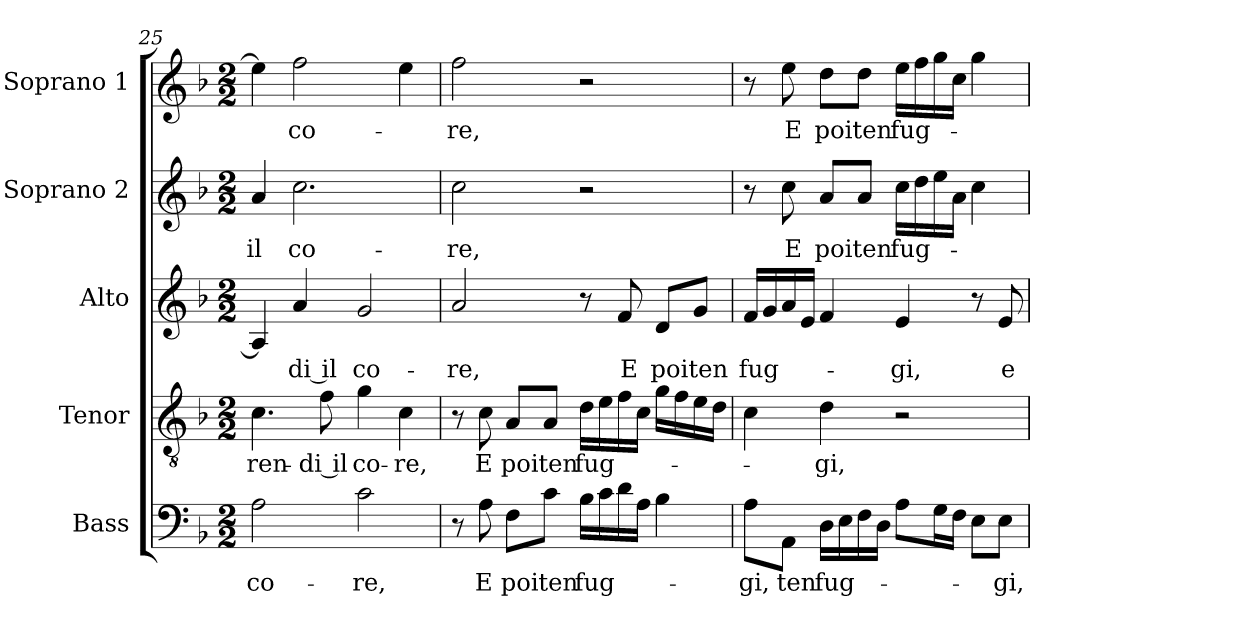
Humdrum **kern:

**kern	**text	**kern	**text	**kern	**text	**kern	**text	**kern	**text
*part5	*part5	*part4	*part4	*part3	*part3	*part2	*part2	*part1	*part1
*staff5	*staff5	*staff4	*staff4	*staff3	*staff3	*staff2	*staff2	*staff1	*staff1
*I"Bass	*	*I"Tenor	*	*I"Alto	*	*I"Soprano 2	*	*I"Soprano 1	*
*I'B	*	*I'T	*	*I'A	*	*I'S2	*	*I'S1	*
*clefF4	*	*clefGv2	*	*clefG2	*	*clefG2	*	*clefG2	*
*	*	*ITrd7c12	*	*	*	*	*	*	*
*k[b-]	*	*k[b-]	*	*k[b-]	*	*k[b-]	*	*k[b-]	*
*F:	*	*F:	*	*F:	*	*F:	*	*F:	*
*M2/2	*	*M2/2	*	*M2/2	*	*M2/2	*	*M2/2	*
=25	=25	=25	=25	=25	=25	=25	=25	=25	=25
!	!LO:LY:b:color=#000000	!	!	!	!	!	!	!	!
!	!	!	!LO:LY:b:color=#000000	!	!	!	!	!	!
!	!	!	!	!	!	!	!LO:LY:b:color=#000000	!	!
2Ai\	co-	4.Ci\	ren-	4Ai/]	.	4ai/	il	4eei\]	.
!	!	!	!	!	!LO:LY:b:color=#000000	!	!	!	!
!	!	!	!	!	!	!	!LO:LY:b:color=#000000	!	!
!	!	!	!	!	!	!	!	!	!LO:LY:b:color=#000000
.	.	.	.	4ai/	-di il	2.cci\	co-	2ffi\	co-
!	!	!	!LO:LY:b:color=#000000	!	!	!	!	!	!
.	.	8Fi\	-di il	.	.	.	.	.	.
!	!LO:LY:b:color=#000000	!	!	!	!	!	!	!	!
!	!	!	!LO:LY:b:color=#000000	!	!	!	!	!	!
!	!	!	!	!	!LO:LY:b:color=#000000	!	!	!	!
2ci\	-re,	4Gi\	co-	2gi/	co-	.	.	.	.
!	!	!	!LO:LY:b:color=#000000	!	!	!	!	!	!
.	.	4Ci\	-re,	.	.	.	.	4eei\	.
!!LO:LB:g=z
=26	=26	=26	=26	=26	=26	=26	=26	=26	=26
!	!	!	!	!	!LO:LY:b:color=#000000	!	!	!	!
!	!	!	!	!	!	!	!LO:LY:b:color=#000000	!	!
!	!	!	!	!	!	!	!	!	!LO:LY:b:color=#000000
8r	.	8r	.	2ai/	-re,	2cci\	-re,	2ffi\	-re,
!	!LO:LY:b:color=#000000	!	!	!	!	!	!	!	!
!	!	!	!LO:LY:b:color=#000000	!	!	!	!	!	!
8Ai\	E	8Ci\	E	.	.	.	.	.	.
!	!LO:LY:b:color=#000000	!	!	!	!	!	!	!	!
!	!	!	!LO:LY:b:color=#000000	!	!	!	!	!	!
8Fi\L	poi	8AAi/L	poi	.	.	.	.	.	.
!	!LO:LY:b:color=#000000	!	!	!	!	!	!	!	!
!	!	!	!LO:LY:b:color=#000000	!	!	!	!	!	!
8ci\J	ten	8AAi/J	ten	.	.	.	.	.	.
!	!LO:LY:b:color=#000000	!	!	!	!	!	!	!	!
!	!	!	!LO:LY:b:color=#000000	!	!	!	!	!	!
16B-i\LL	fug-	16Di\LL	fug-	8r	.	2r	.	2r	.
16ci\	.	16Ei\	.	.	.	.	.	.	.
!	!	!	!	!	!LO:LY:b:color=#000000	!	!	!	!
16di\	.	16Fi\	.	8fi/	E	.	.	.	.
16Ai\JJ	.	16Ci\JJ	.	.	.	.	.	.	.
!	!	!	!	!	!LO:LY:b:color=#000000	!	!	!	!
4B-i\	.	16Gi\LL	.	8di/L	poi	.	.	.	.
.	.	16Fi\	.	.	.	.	.	.	.
!	!	!	!	!	!LO:LY:b:color=#000000	!	!	!	!
.	.	16Ei\	.	8gi/J	ten	.	.	.	.
.	.	16Di\JJ	.	.	.	.	.	.	.
=27	=27	=27	=27	=27	=27	=27	=27	=27	=27
!	!LO:LY:b:color=#000000	!	!	!	!	!	!	!	!
!	!	!	!	!	!LO:LY:b:color=#000000	!	!	!	!
8Ai\L	-gi,	4Ci\	.	16fi/LL	fug-	8r	.	8r	.
.	.	.	.	16gi/	.	.	.	.	.
!	!LO:LY:b:color=#000000	!	!	!	!	!	!	!	!
!	!	!	!	!	!	!	!LO:LY:b:color=#000000	!	!
!	!	!	!	!	!	!	!	!	!LO:LY:b:color=#000000
8AAi\J	ten	.	.	16ai/	.	8cci\	E	8eei\	E
.	.	.	.	16ei/JJ	.	.	.	.	.
!	!LO:LY:b:color=#000000	!	!	!	!	!	!	!	!
!	!	!	!LO:LY:b:color=#000000	!	!	!	!	!	!
!	!	!	!	!	!	!	!LO:LY:b:color=#000000	!	!
!	!	!	!	!	!	!	!	!	!LO:LY:b:color=#000000
16Di\LL	fug-	4Di\	-gi,	4fi/	.	8ai/L	poi	8ddi\L	poi
16Ei\	.	.	.	.	.	.	.	.	.
!	!	!	!	!	!	!	!LO:LY:b:color=#000000	!	!
!	!	!	!	!	!	!	!	!	!LO:LY:b:color=#000000
16Fi\	.	.	.	.	.	8ai/J	ten	8ddi\J	ten
16Di\JJ	.	.	.	.	.	.	.	.	.
!	!	!	!	!	!LO:LY:b:color=#000000	!	!	!	!
!	!	!	!	!	!	!	!LO:LY:b:color=#000000	!	!
!	!	!	!	!	!	!	!	!	!LO:LY:b:color=#000000
8Ai\L	.	2r	.	4ei/	-gi,	16cci\LL	fug-	16eei\LL	fug-
.	.	.	.	.	.	16ddi\	.	16ffi\	.
16Gi\L	.	.	.	.	.	16eei\	.	16ggi\	.
16Fi\JJ	.	.	.	.	.	16ai\JJ	.	16cci\JJ	.
8Ei\L	.	.	.	8r	.	4cci\	.	4ggi\	.
!	!LO:LY:b:color=#000000	!	!	!	!	!	!	!	!
!	!	!	!	!	!LO:LY:b:color=#000000	!	!	!	!
8Ei\J	-gi,	.	.	8ei/	e	.	.	.	.
=	=	=	=	=	=	=	=	=	=
*-	*-	*-	*-	*-	*-	*-	*-	*-	*-
